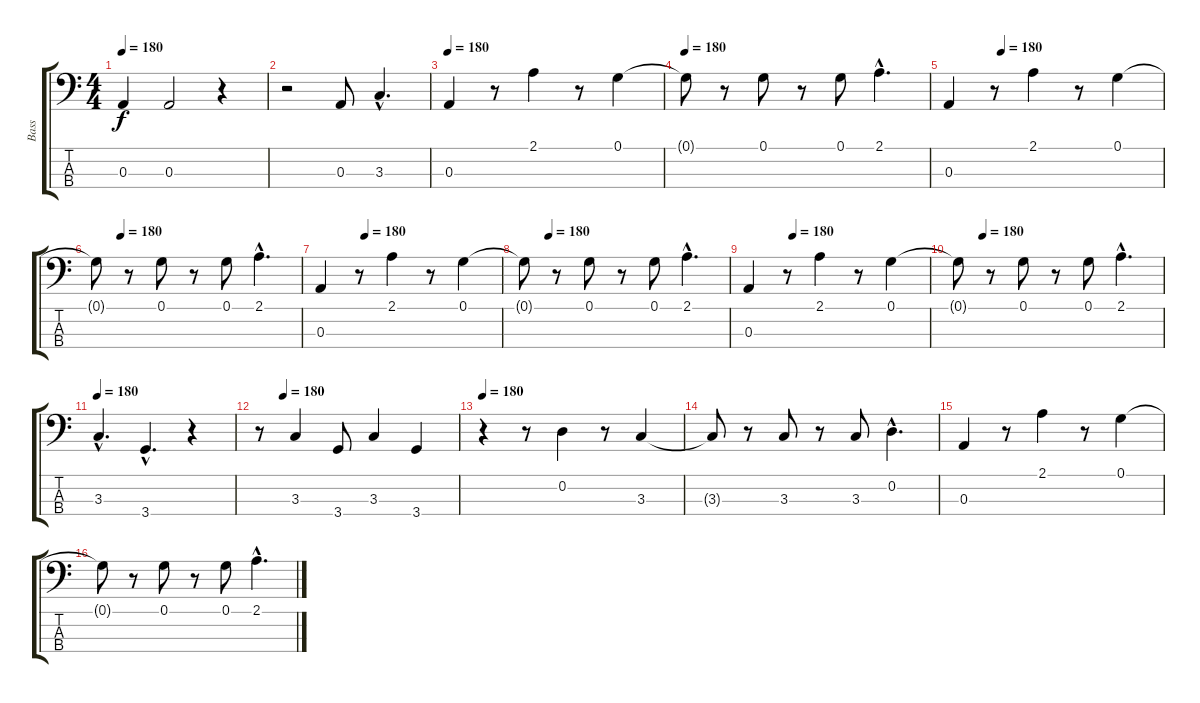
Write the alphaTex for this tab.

\track ("Bass" "Bass") {instrument electricbassfinger}
\staff {score tabs}
\tuning (G2 D2 A1 E1) {hide}
\ts (4 4)
\tempo 180
\clef f4
\ks c
0.3.4{dy f} 0.3.2 r.4 |
r.2 0.3.8 3.3{hac}.4{d} |
\tempo 180
0.3.4 r.8 2.1.4 r.8 0.1.4 |
\tempo 180
0.1{t}.8 r.8 0.1.8 r.8 0.1.8 2.1{hac}.4{d} |
\tempo (180 0.25)
0.3.4 r.8 2.1.4 r.8 0.1.4 |
\tempo (180 0.125)
0.1{t}.8 r.8 0.1.8 r.8 0.1.8 2.1{hac}.4{d} |
\tempo (180 0.25)
0.3.4 r.8 2.1.4 r.8 0.1.4 |
\tempo (180 0.125)
0.1{t}.8 r.8 0.1.8 r.8 0.1.8 2.1{hac}.4{d} |
\tempo (180 0.25)
0.3.4 r.8 2.1.4 r.8 0.1.4 |
\tempo (180 0.125)
0.1{t}.8 r.8 0.1.8 r.8 0.1.8 2.1{hac}.4{d} |
\tempo 180
3.3{hac}.4{d} 3.4{hac}.4{d} r.4 |
\tempo (180 0.125)
r.8 3.3.4 3.4.8 3.3.4 3.4.4 |
\tempo 180
r.4 r.8 0.2.4 r.8 3.3.4 |
3.3{t}.8 r.8 3.3.8 r.8 3.3.8 0.2{hac}.4{d} |
0.3.4 r.8 2.1.4 r.8 0.1.4 |
0.1{t}.8 r.8 0.1.8 r.8 0.1.8 2.1{hac}.4{d}
